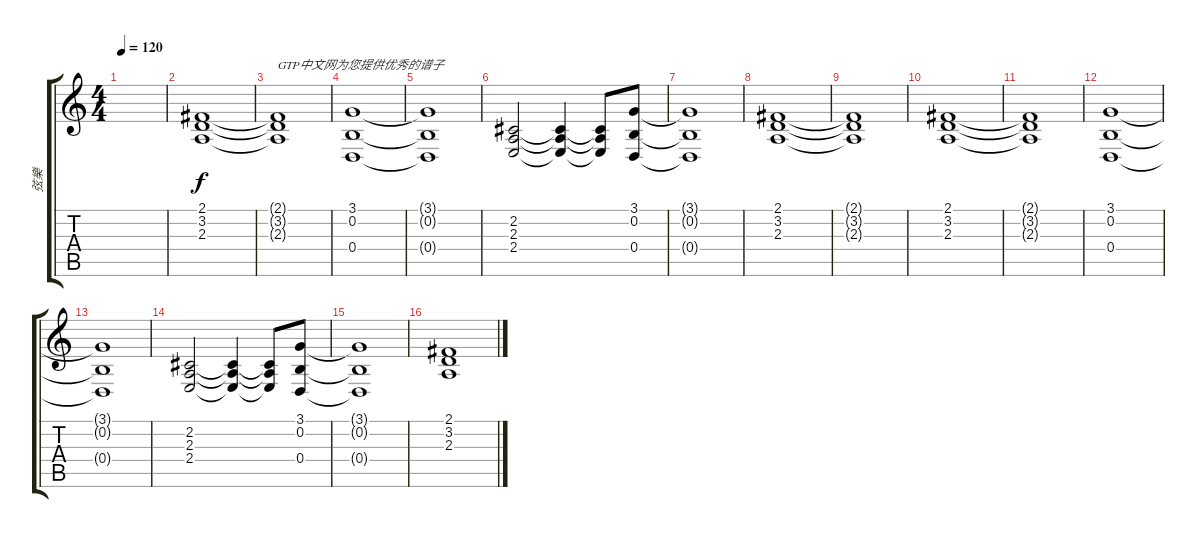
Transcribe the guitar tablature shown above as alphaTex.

\track ("弦樂" "弦樂") {instrument stringensemble1}
\staff {score tabs}
\tuning (E4 B3 G3 D3 A2 E2) {hide}
\ts (4 4)
\tempo 120
\clef g2
\ks c
|
(2.1 3.2 2.3).1 |
(2.1{t} 3.2{t} 2.3{t}).1{txt "GTP中文网为您提供优秀的谱子"} |
(3.1 0.2 0.4).1 |
(3.1{t} 0.2{t} 0.4{t}).1 |
(2.2 2.3 2.4).2 (2.2{t} 2.3{t} 2.4{t}).4 (2.2{t} 2.3{t} 2.4{t}).8 (3.1 0.2 0.4).8 |
(3.1{t} 0.2{t} 0.4{t}).1 |
(2.1 3.2 2.3).1 |
(2.1{t} 3.2{t} 2.3{t}).1 |
(2.1 3.2 2.3).1 |
(2.1{t} 3.2{t} 2.3{t}).1 |
(3.1 0.2 0.4).1 |
(3.1{t} 0.2{t} 0.4{t}).1 |
(2.2 2.3 2.4).2 (2.2{t} 2.3{t} 2.4{t}).4 (2.2{t} 2.3{t} 2.4{t}).8 (3.1 0.2 0.4).8 |
(3.1{t} 0.2{t} 0.4{t}).1 |
(2.1 3.2 2.3).1
